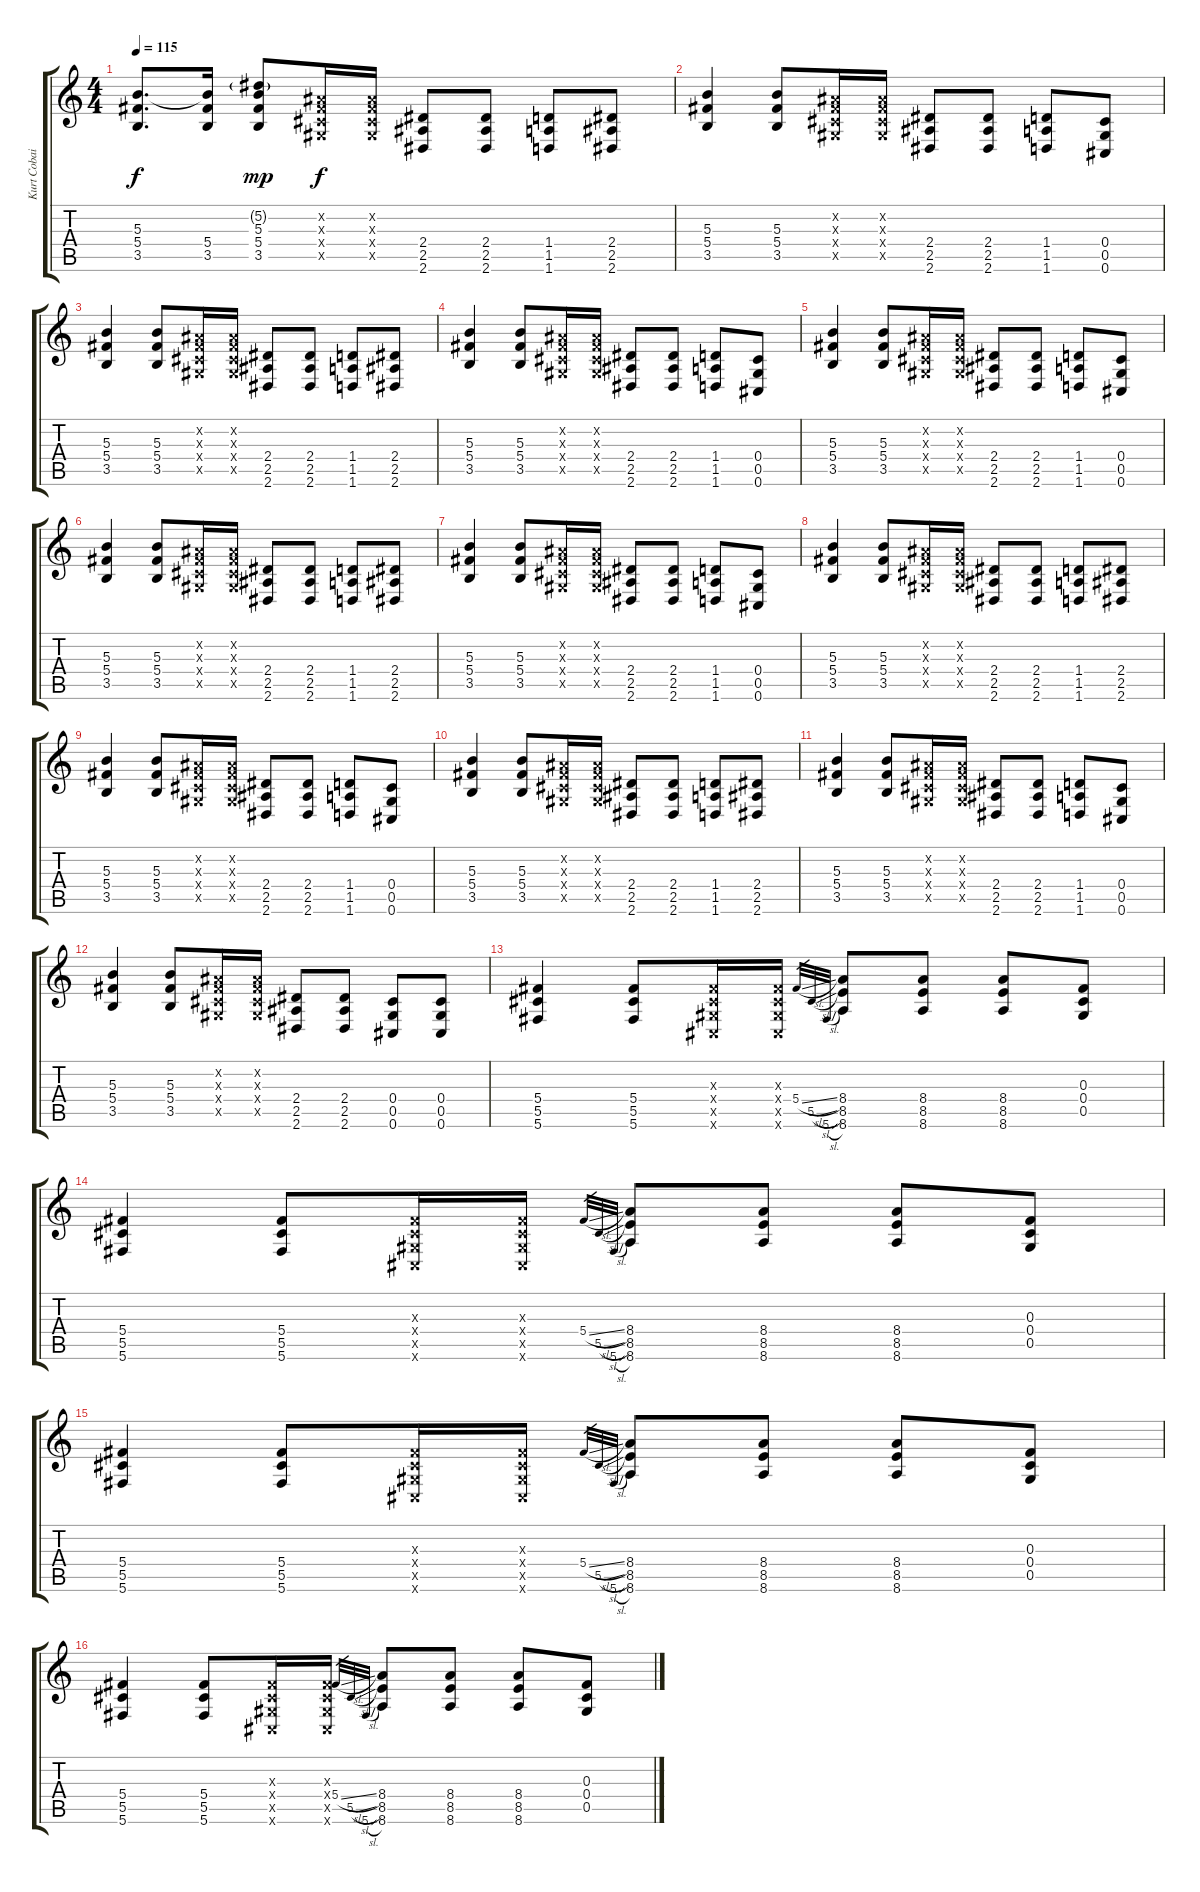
\track ("Kurt Cobain - Guitar I" "Kurt Cobai") {instrument distortionguitar}
\staff {score tabs}
\tuning (Eb4 Bb3 Gb3 Db3 Ab2 Db2) {hide}
\ts (4 4)
\tempo 115
\clef g2
\ks c
(5.3 5.4 3.5).8{d dy f instrument distortionguitar} (5.3{t} 5.4 3.5).16 (5.2{g} 5.3 5.4 3.5).8{dy mp} (0.2{x} 0.3{x} 0.4{x} 0.5{x}).16{dy f} (0.2{x} 0.3{x} 0.4{x} 0.5{x}).16 (2.4 2.5 2.6).8 (2.4 2.5 2.6).8 (1.4 1.5 1.6).8 (2.4 2.5 2.6).8 |
(5.3 5.4 3.5).4 (5.3 5.4 3.5).8 (0.2{x} 0.3{x} 0.4{x} 0.5{x}).16 (0.2{x} 0.3{x} 0.4{x} 0.5{x}).16 (2.4 2.5 2.6).8 (2.4 2.5 2.6).8 (1.4 1.5 1.6).8 (0.4 0.5 0.6).8 |
(5.3 5.4 3.5).4 (5.3 5.4 3.5).8 (0.2{x} 0.3{x} 0.4{x} 0.5{x}).16 (0.2{x} 0.3{x} 0.4{x} 0.5{x}).16 (2.4 2.5 2.6).8 (2.4 2.5 2.6).8 (1.4 1.5 1.6).8 (2.4 2.5 2.6).8 |
(5.3 5.4 3.5).4 (5.3 5.4 3.5).8 (0.2{x} 0.3{x} 0.4{x} 0.5{x}).16 (0.2{x} 0.3{x} 0.4{x} 0.5{x}).16 (2.4 2.5 2.6).8 (2.4 2.5 2.6).8 (1.4 1.5 1.6).8 (0.4 0.5 0.6).8 |
(5.3 5.4 3.5).4 (5.3 5.4 3.5).8 (0.2{x} 0.3{x} 0.4{x} 0.5{x}).16 (0.2{x} 0.3{x} 0.4{x} 0.5{x}).16 (2.4 2.5 2.6).8 (2.4 2.5 2.6).8 (1.4 1.5 1.6).8 (0.4 0.5 0.6).8 |
(5.3 5.4 3.5).4 (5.3 5.4 3.5).8 (0.2{x} 0.3{x} 0.4{x} 0.5{x}).16 (0.2{x} 0.3{x} 0.4{x} 0.5{x}).16 (2.4 2.5 2.6).8 (2.4 2.5 2.6).8 (1.4 1.5 1.6).8 (2.4 2.5 2.6).8 |
(5.3 5.4 3.5).4 (5.3 5.4 3.5).8 (0.2{x} 0.3{x} 0.4{x} 0.5{x}).16 (0.2{x} 0.3{x} 0.4{x} 0.5{x}).16 (2.4 2.5 2.6).8 (2.4 2.5 2.6).8 (1.4 1.5 1.6).8 (0.4 0.5 0.6).8 |
(5.3 5.4 3.5).4 (5.3 5.4 3.5).8 (0.2{x} 0.3{x} 0.4{x} 0.5{x}).16 (0.2{x} 0.3{x} 0.4{x} 0.5{x}).16 (2.4 2.5 2.6).8 (2.4 2.5 2.6).8 (1.4 1.5 1.6).8 (2.4 2.5 2.6).8 |
(5.3 5.4 3.5).4 (5.3 5.4 3.5).8 (0.2{x} 0.3{x} 0.4{x} 0.5{x}).16 (0.2{x} 0.3{x} 0.4{x} 0.5{x}).16 (2.4 2.5 2.6).8 (2.4 2.5 2.6).8 (1.4 1.5 1.6).8 (0.4 0.5 0.6).8 |
(5.3 5.4 3.5).4 (5.3 5.4 3.5).8 (0.2{x} 0.3{x} 0.4{x} 0.5{x}).16 (0.2{x} 0.3{x} 0.4{x} 0.5{x}).16 (2.4 2.5 2.6).8 (2.4 2.5 2.6).8 (1.4 1.5 1.6).8 (2.4 2.5 2.6).8 |
(5.3 5.4 3.5).4 (5.3 5.4 3.5).8 (0.2{x} 0.3{x} 0.4{x} 0.5{x}).16 (0.2{x} 0.3{x} 0.4{x} 0.5{x}).16 (2.4 2.5 2.6).8 (2.4 2.5 2.6).8 (1.4 1.5 1.6).8 (0.4 0.5 0.6).8 |
(5.3 5.4 3.5).4 (5.3 5.4 3.5).8 (0.2{x} 0.3{x} 0.4{x} 0.5{x}).16 (0.2{x} 0.3{x} 0.4{x} 0.5{x}).16 (2.4 2.5 2.6).8 (2.4 2.5 2.6).8 (0.4 0.5 0.6).8 (0.4 0.5 0.6).8 |
(5.4 5.5 5.6).4 (5.4 5.5 5.6).8 (0.3{x} 0.4{x} 0.5{x} 0.6{x}).16 (0.3{x} 0.4{x} 0.5{x} 0.6{x}).16 5.4{sl}.32{gr} 5.5{sl}.32{gr} 5.6{sl}.32{gr} (8.4 8.5 8.6).8 (8.4 8.5 8.6).8 (8.4 8.5 8.6).8 (0.3 0.4 0.5).8 |
(5.4 5.5 5.6).4 (5.4 5.5 5.6).8 (0.3{x} 0.4{x} 0.5{x} 0.6{x}).16 (0.3{x} 0.4{x} 0.5{x} 0.6{x}).16 5.4{sl}.32{gr} 5.5{sl}.32{gr} 5.6{sl}.32{gr} (8.4 8.5 8.6).8 (8.4 8.5 8.6).8 (8.4 8.5 8.6).8 (0.3 0.4 0.5).8 |
(5.4 5.5 5.6).4 (5.4 5.5 5.6).8 (0.3{x} 0.4{x} 0.5{x} 0.6{x}).16 (0.3{x} 0.4{x} 0.5{x} 0.6{x}).16 5.4{sl}.32{gr} 5.5{sl}.32{gr} 5.6{sl}.32{gr} (8.4 8.5 8.6).8 (8.4 8.5 8.6).8 (8.4 8.5 8.6).8 (0.3 0.4 0.5).8 |
(5.4 5.5 5.6).4 (5.4 5.5 5.6).8 (0.3{x} 0.4{x} 0.5{x} 0.6{x}).16 (0.3{x} 0.4{x} 0.5{x} 0.6{x}).16 5.4{sl}.32{gr} 5.5{sl}.32{gr} 5.6{sl}.32{gr} (8.4 8.5 8.6).8 (8.4 8.5 8.6).8 (8.4 8.5 8.6).8 (0.3 0.4 0.5).8
